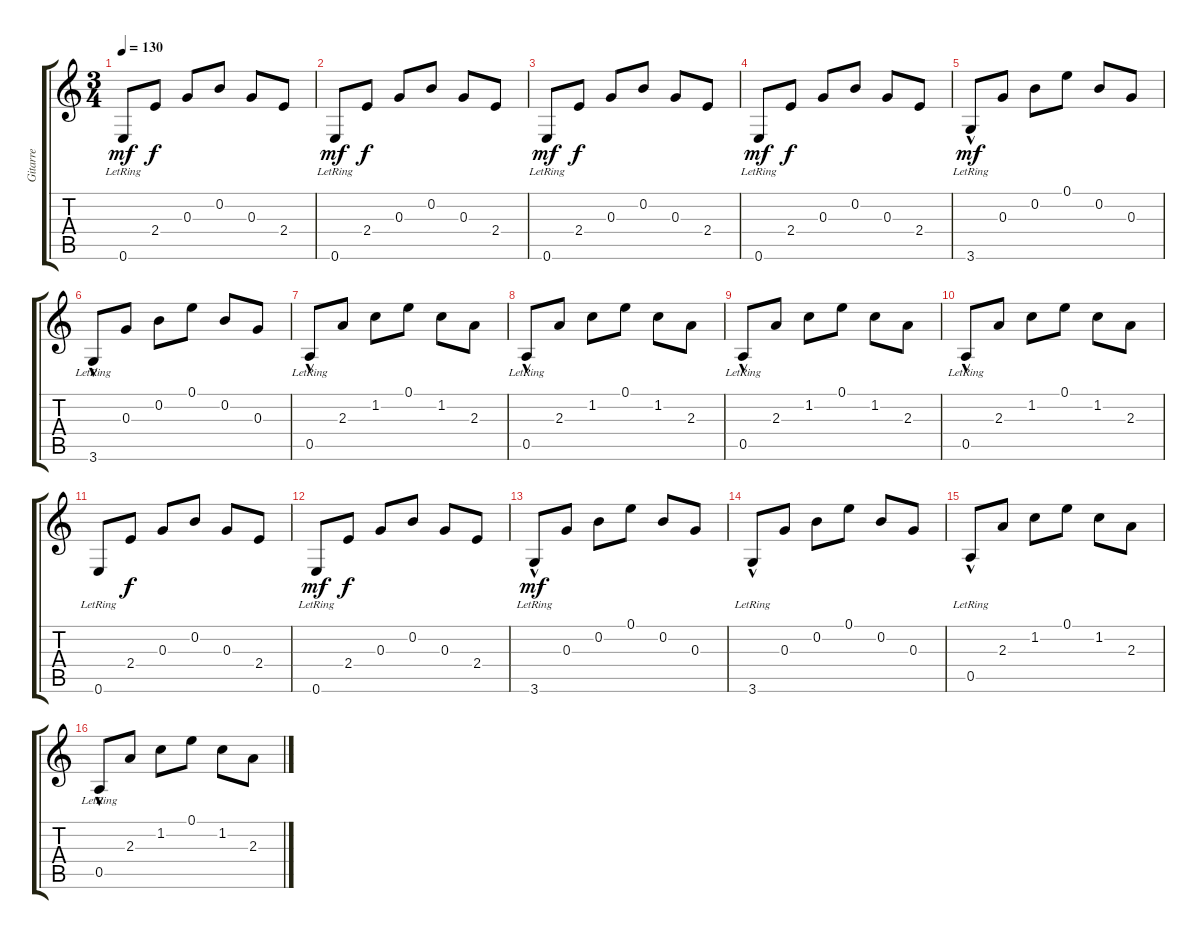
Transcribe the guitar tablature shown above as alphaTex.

\track ("Gitarre" "Gitarre") {instrument acousticguitarnylon}
\staff {score tabs}
\tuning (E4 B3 G3 D3 A2 E2) {hide}
\ts (3 4)
\tempo 130
\clef g2
\ks c
0.6{lr}.8{dy mf} 2.4.8{dy f} 0.3.8 0.2.8 0.3.8 2.4.8 |
0.6{lr}.8{dy mf} 2.4.8{dy f} 0.3.8 0.2.8 0.3.8 2.4.8 |
0.6{lr}.8{dy mf} 2.4.8{dy f} 0.3.8 0.2.8 0.3.8 2.4.8 |
0.6{lr}.8{dy mf} 2.4.8{dy f} 0.3.8 0.2.8 0.3.8 2.4.8 |
3.6{hac lr}.8{dy mf} 0.3.8 0.2.8 0.1.8 0.2.8 0.3.8 |
3.6{hac lr}.8 0.3.8 0.2.8 0.1.8 0.2.8 0.3.8 |
0.5{hac lr}.8 2.3.8 1.2.8 0.1.8 1.2.8 2.3.8 |
0.5{hac lr}.8 2.3.8 1.2.8 0.1.8 1.2.8 2.3.8 |
0.5{hac lr}.8 2.3.8 1.2.8 0.1.8 1.2.8 2.3.8 |
0.5{hac lr}.8 2.3.8 1.2.8 0.1.8 1.2.8 2.3.8 |
0.6{lr}.8 2.4.8{dy f} 0.3.8 0.2.8 0.3.8 2.4.8 |
0.6{lr}.8{dy mf} 2.4.8{dy f} 0.3.8 0.2.8 0.3.8 2.4.8 |
3.6{hac lr}.8{dy mf} 0.3.8 0.2.8 0.1.8 0.2.8 0.3.8 |
3.6{hac lr}.8 0.3.8 0.2.8 0.1.8 0.2.8 0.3.8 |
0.5{hac lr}.8 2.3.8 1.2.8 0.1.8 1.2.8 2.3.8 |
0.5{hac lr}.8 2.3.8 1.2.8 0.1.8 1.2.8 2.3.8
